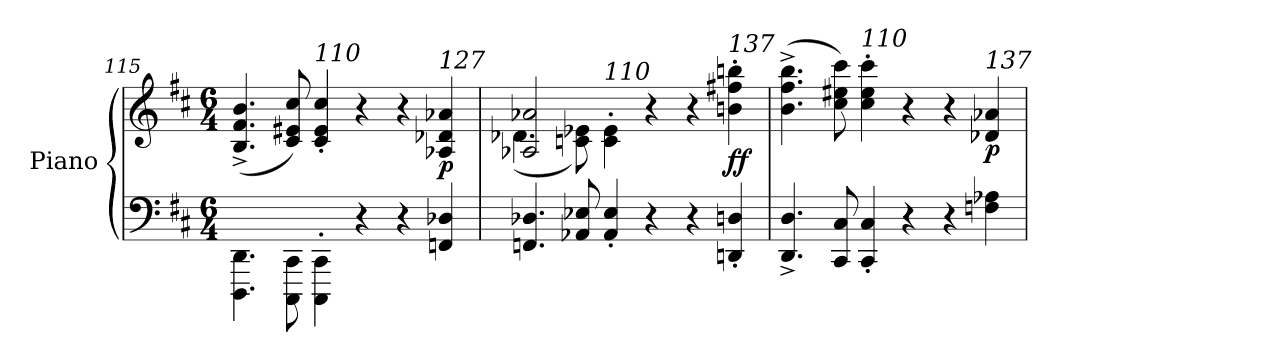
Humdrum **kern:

**kern	**kern	**dynam
*part1	*part1	*part1
*staff2	*staff1	*staff1/2
*I"Piano	*	*
*I'Pno	*	*
!!LO:LB:g=z
*clefF4	*clefG2	*
*k[f#c#]	*k[f#c#]	*
*M6/4	*M6/4	*
=115	=115	=115
4.DDD\ 4.DD\	(<4.B/^ 4.f#/^ 4.b/^	.
8CCC#\ 8CC#\	8c#/ 8e#X/ 8cc#/)	.
!	!LO:TX:a:i:t=110	!
4CCC#\' 4CC#\'	4c#/' 4e#/' 4cc#/'	.
4r	4r	.
4r	4r	.
!	!LO:TX:a:i:t=127	!
!	!	!LO:DY:a=2
4FFn/ 4D-X/	4A-X/ 4d-X/ 4a-X/	p
=116	=116	=116
*	*^	*
4.FFn/ 4.D-X/	2A-X/ 2a-X/	(>4.d-X\	.
8AA-X/ 8E-X/	.	8cn\ 8e-X\)	.
!	!LO:TX:a:i:t=110	!	!
4AA-/' 4E-/'	4ryy	4c\' 4e-\'	.
4r	4r	2.ryy	.
4r	4r	.	.
!	!LO:TX:a:i:t=137	!	!
!	!	!	!LO:DY:b
4DDn/' 4Dn/'	4bn\' 4ff#X\' 4bbn\'	.	ff
*	*v	*v	*
=117	=117	=117
4.DD/^ 4.D/^	(>4.b\^ 4.ff#\^ 4.bb\^	.
8CC#/ 8C#/	8cc#\ 8ee#X\ 8ccc#\)	.
!	!LO:TX:a:i:t=110	!
4CC#/' 4C#/'	4cc#\' 4ee#\' 4ccc#\'	.
4r	4r	.
4r	4r	.
!	!LO:TX:a:i:t=137	!
!	!	!LO:DY:b
4Fn\ 4A-X\	4d-X/ 4a-X/	p
=	=	=
*-	*-	*-
